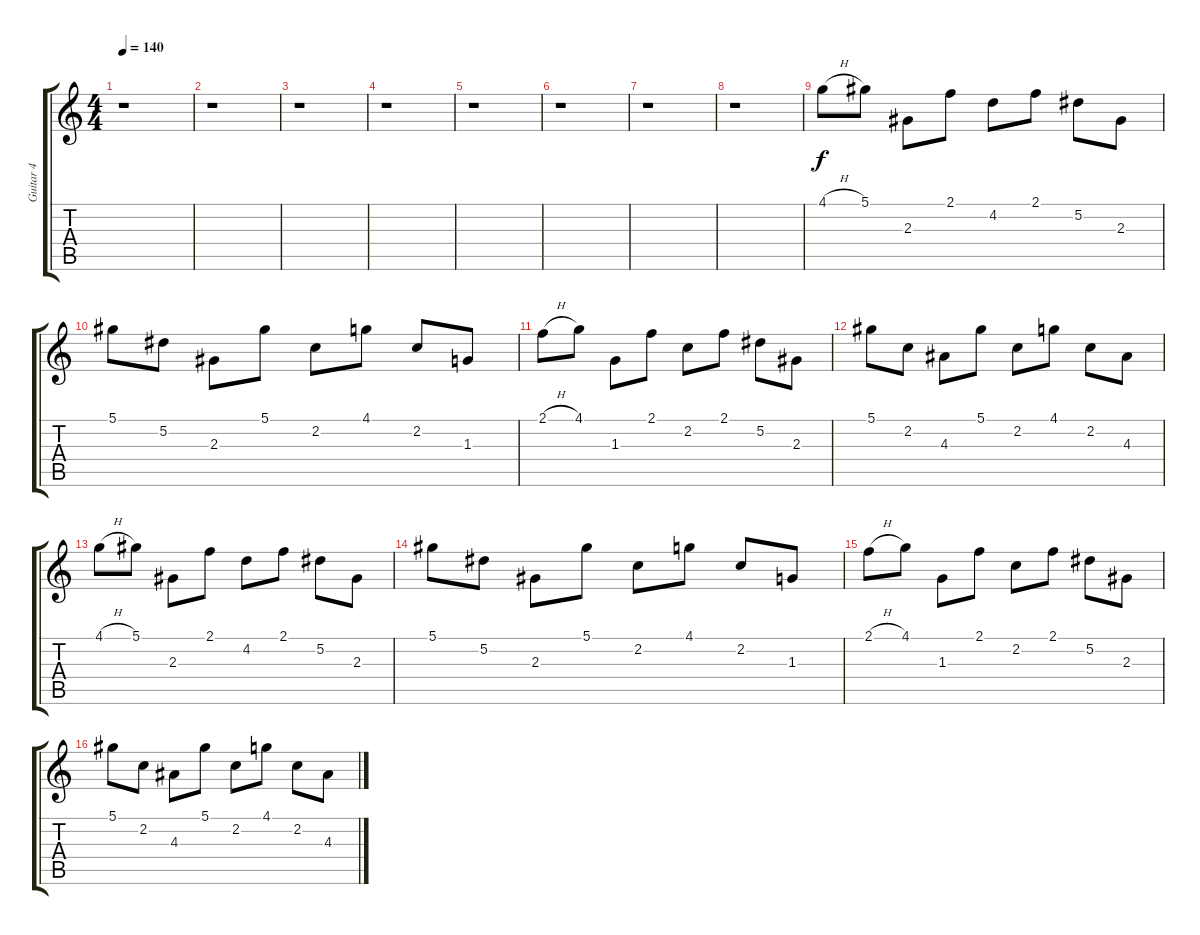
\track ("Guitar 4" "Guitar 4") {instrument electricguitarclean}
\staff {score tabs}
\tuning (Eb4 Bb3 Gb3 Db3 Ab2 Eb2) {hide}
\ts (4 4)
\tempo 140
\clef g2
\ks c
r.1{dy f} |
r.1 |
r.1 |
r.1 |
r.1 |
r.1 |
r.1 |
r.1 |
4.1{h}.8 5.1.8 2.3.8 2.1.8 4.2.8 2.1.8 5.2.8 2.3.8 |
5.1.8 5.2.8 2.3.8 5.1.8 2.2.8 4.1.8 2.2.8 1.3.8 |
2.1{h}.8 4.1.8 1.3.8 2.1.8 2.2.8 2.1.8 5.2.8 2.3.8 |
5.1.8 2.2.8 4.3.8 5.1.8 2.2.8 4.1.8 2.2.8 4.3.8 |
4.1{h}.8 5.1.8 2.3.8 2.1.8 4.2.8 2.1.8 5.2.8 2.3.8 |
5.1.8 5.2.8 2.3.8 5.1.8 2.2.8 4.1.8 2.2.8 1.3.8 |
2.1{h}.8 4.1.8 1.3.8 2.1.8 2.2.8 2.1.8 5.2.8 2.3.8 |
5.1.8 2.2.8 4.3.8 5.1.8 2.2.8 4.1.8 2.2.8 4.3.8
